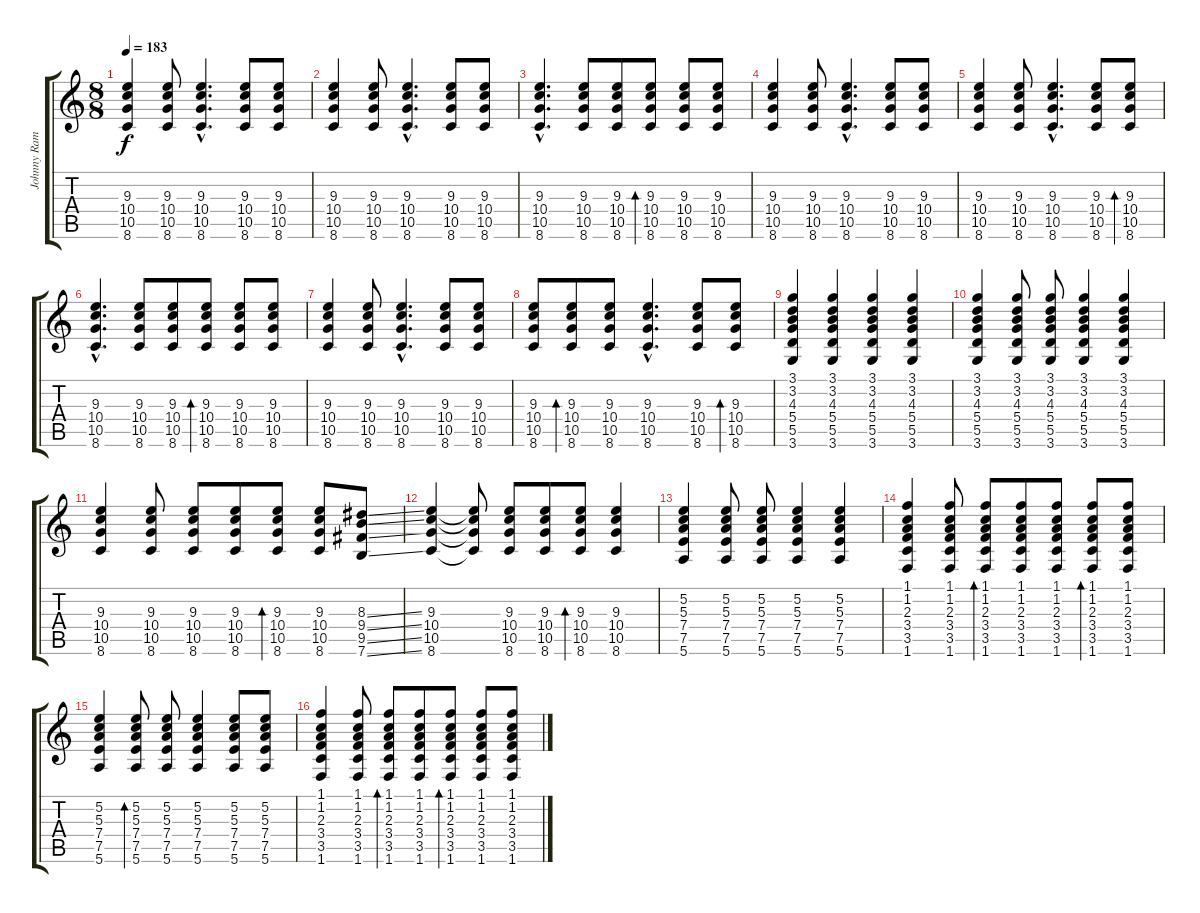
\track ("Johnny Ramone - Guitar" "Johnny Ram") {instrument distortionguitar}
\staff {score tabs}
\tuning (E4 B3 G3 D3 A2 E2) {hide}
\ts (8 8)
\tempo 183
\clef g2
\ks c
(9.3 10.4 10.5 8.6).4{dy f instrument distortionguitar} (9.3 10.4 10.5 8.6).8 (9.3{hac} 10.4{hac} 10.5{hac} 8.6{hac}).4{d} (9.3 10.4 10.5 8.6).8 (9.3 10.4 10.5 8.6).8 |
(9.3 10.4 10.5 8.6).4 (9.3 10.4 10.5 8.6).8 (9.3{hac} 10.4{hac} 10.5{hac} 8.6{hac}).4{d} (9.3 10.4 10.5 8.6).8 (9.3 10.4 10.5 8.6).8 |
(9.3{hac} 10.4{hac} 10.5{hac} 8.6{hac}).4{d} (9.3 10.4 10.5 8.6).8 (9.3 10.4 10.5 8.6).8 (9.3 10.4 10.5 8.6).8{bd 240} (9.3 10.4 10.5 8.6).8 (9.3 10.4 10.5 8.6).8 |
(9.3 10.4 10.5 8.6).4 (9.3 10.4 10.5 8.6).8 (9.3{hac} 10.4{hac} 10.5{hac} 8.6{hac}).4{d} (9.3 10.4 10.5 8.6).8 (9.3 10.4 10.5 8.6).8 |
(9.3 10.4 10.5 8.6).4 (9.3 10.4 10.5 8.6).8 (9.3{hac} 10.4{hac} 10.5{hac} 8.6{hac}).4{d} (9.3 10.4 10.5 8.6).8 (9.3 10.4 10.5 8.6).8{bd 240} |
(9.3{hac} 10.4{hac} 10.5{hac} 8.6{hac}).4{d} (9.3 10.4 10.5 8.6).8 (9.3 10.4 10.5 8.6).8 (9.3 10.4 10.5 8.6).8{bd 240} (9.3 10.4 10.5 8.6).8 (9.3 10.4 10.5 8.6).8 |
(9.3 10.4 10.5 8.6).4 (9.3 10.4 10.5 8.6).8 (9.3{hac} 10.4{hac} 10.5{hac} 8.6{hac}).4{d} (9.3 10.4 10.5 8.6).8 (9.3 10.4 10.5 8.6).8 |
(9.3 10.4 10.5 8.6).8 (9.3 10.4 10.5 8.6).8{bd 240} (9.3 10.4 10.5 8.6).8 (9.3{hac} 10.4{hac} 10.5{hac} 8.6{hac}).4{d} (9.3 10.4 10.5 8.6).8 (9.3 10.4 10.5 8.6).8{bd 240} |
(3.1 3.2 4.3 5.4 5.5 3.6).4 (3.1 3.2 4.3 5.4 5.5 3.6).4 (3.1 3.2 4.3 5.4 5.5 3.6).4 (3.1 3.2 4.3 5.4 5.5 3.6).4 |
(3.1 3.2 4.3 5.4 5.5 3.6).4 (3.1 3.2 4.3 5.4 5.5 3.6).8 (3.1 3.2 4.3 5.4 5.5 3.6).8 (3.1 3.2 4.3 5.4 5.5 3.6).4 (3.1 3.2 4.3 5.4 5.5 3.6).4 |
(9.3 10.4 10.5 8.6).4 (9.3 10.4 10.5 8.6).8 (9.3 10.4 10.5 8.6).8 (9.3 10.4 10.5 8.6).8 (9.3 10.4 10.5 8.6).8{bd 240} (9.3 10.4 10.5 8.6).8 (8.3{ss} 9.4{ss} 9.5{ss} 7.6{ss}).8 |
(9.3 10.4 10.5 8.6).4 (9.3{t} 10.4{t} 10.5{t} 8.6{t}).8 (9.3 10.4 10.5 8.6).8 (9.3 10.4 10.5 8.6).8 (9.3 10.4 10.5 8.6).8{bd 240} (9.3 10.4 10.5 8.6).4 |
(5.2 5.3 7.4 7.5 5.6).4 (5.2 5.3 7.4 7.5 5.6).8 (5.2 5.3 7.4 7.5 5.6).8 (5.2 5.3 7.4 7.5 5.6).4 (5.2 5.3 7.4 7.5 5.6).4 |
(1.1 1.2 2.3 3.4 3.5 1.6).4 (1.1 1.2 2.3 3.4 3.5 1.6).8 (1.1 1.2 2.3 3.4 3.5 1.6).8{bd 240} (1.1 1.2 2.3 3.4 3.5 1.6).8 (1.1 1.2 2.3 3.4 3.5 1.6).8 (1.1 1.2 2.3 3.4 3.5 1.6).8{bd 240} (1.1 1.2 2.3 3.4 3.5 1.6).8 |
(5.2 5.3 7.4 7.5 5.6).4 (5.2 5.3 7.4 7.5 5.6).8{bd 240} (5.2 5.3 7.4 7.5 5.6).8 (5.2 5.3 7.4 7.5 5.6).4 (5.2 5.3 7.4 7.5 5.6).8 (5.2 5.3 7.4 7.5 5.6).8 |
(1.1 1.2 2.3 3.4 3.5 1.6).4 (1.1 1.2 2.3 3.4 3.5 1.6).8 (1.1 1.2 2.3 3.4 3.5 1.6).8{bd 240} (1.1 1.2 2.3 3.4 3.5 1.6).8 (1.1 1.2 2.3 3.4 3.5 1.6).8{bd 240} (1.1 1.2 2.3 3.4 3.5 1.6).8 (1.1 1.2 2.3{ss} 3.4{ss} 3.5{ss} 1.6{ss}).8
